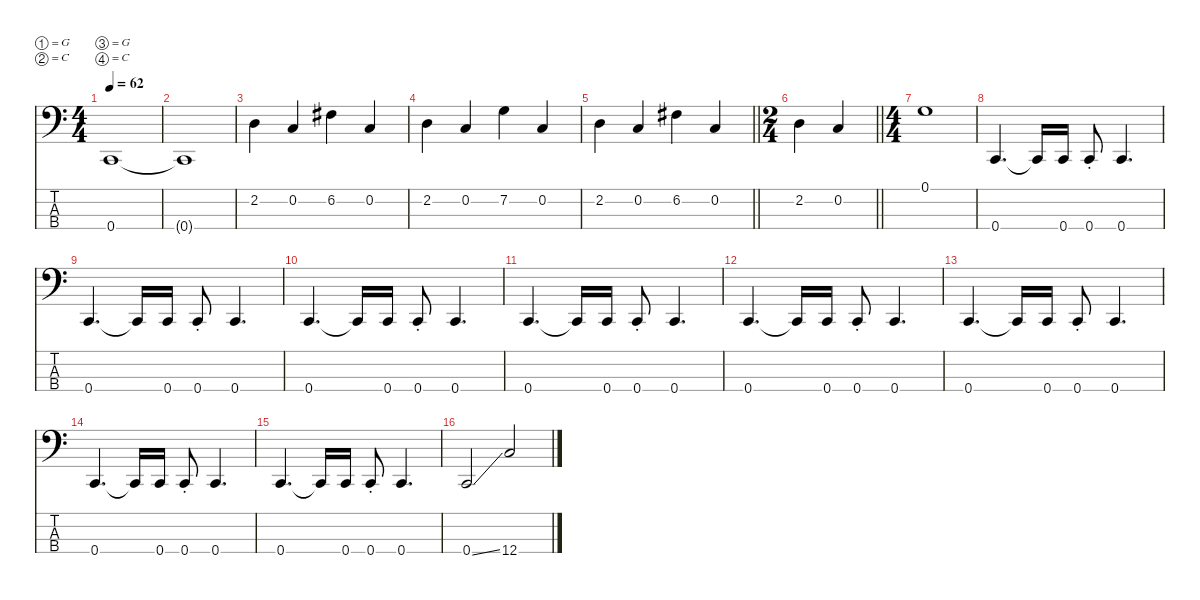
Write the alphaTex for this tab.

\defaultSystemsLayout 4
\hideDynamics
\bracketExtendMode nobrackets
\singleTrackTrackNamePolicy hidden
\multiTrackTrackNamePolicy hidden
\firstSystemTrackNameMode fullname
\otherSystemsTrackNameOrientation horizontal
\track ("Bass" "el.bs.") {instrument electricbassfinger}
\staff {score tabs}
\tuning (G2 C2 G1 C1)
\ts (4 4)
\tempo 62
\clef f4
\ks c
0.4.1{dy f beam Up} |
0.4{t}.1{beam Up} |
2.2.4{beam Down} 0.2.4{beam Up} 6.2{acc #}.4{beam Down} 0.2.4{beam Up} |
2.2.4{beam Down} 0.2.4{beam Up} 7.2.4{beam Down} 0.2.4{beam Up} |
\barLineRight lightlight
2.2.4{beam Down} 0.2.4{beam Up} 6.2{acc #}.4{beam Down} 0.2.4{beam Up} |
\ts (2 4)
\beaming (8 2 2)
\barLineRight lightlight
2.2.4{beam Down} 0.2.4{beam Up} |
\ts (4 4)
\beaming (8 2 2 2 2)
0.1.1{beam Down} |
0.4.4{d beam Up} 0.4{t}.16{beam Up} 0.4.16{beam Up} 0.4{st}.8{beam Up} 0.4.4{d beam Up} |
0.4.4{d beam Up} 0.4{t}.16{beam Up} 0.4.16{beam Up} 0.4{st}.8{beam Up} 0.4.4{d beam Up} |
0.4.4{d beam Up} 0.4{t}.16{beam Up} 0.4.16{beam Up} 0.4{st}.8{beam Up} 0.4.4{d beam Up} |
0.4.4{d beam Up} 0.4{t}.16{beam Up} 0.4.16{beam Up} 0.4{st}.8{beam Up} 0.4.4{d beam Up} |
0.4.4{d beam Up} 0.4{t}.16{beam Up} 0.4.16{beam Up} 0.4{st}.8{beam Up} 0.4.4{d beam Up} |
0.4.4{d beam Up} 0.4{t}.16{beam Up} 0.4.16{beam Up} 0.4{st}.8{beam Up} 0.4.4{d beam Up} |
0.4.4{d beam Up} 0.4{t}.16{beam Up} 0.4.16{beam Up} 0.4{st}.8{beam Up} 0.4.4{d beam Up} |
0.4.4{d beam Up} 0.4{t}.16{beam Up} 0.4.16{beam Up} 0.4{st}.8{beam Up} 0.4.4{d beam Up} |
0.4{ss}.2{beam Up} 12.4{ss}.2{beam Up}
